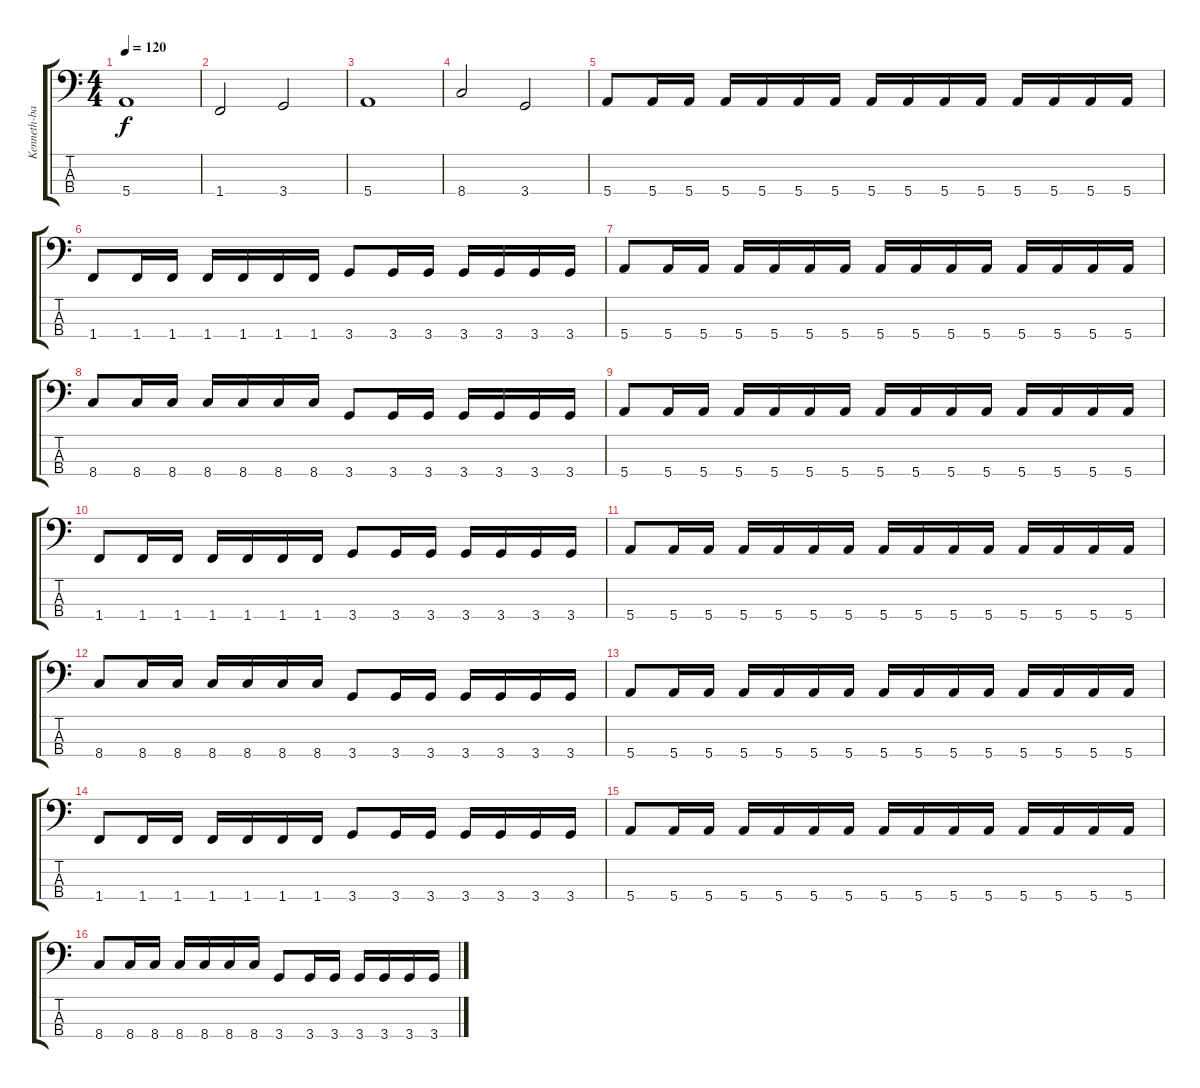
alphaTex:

\track ("Kenneth-bass" "Kenneth-ba") {instrument electricbassfinger}
\staff {score tabs}
\tuning (G2 D2 A1 E1) {hide}
\ts (4 4)
\tempo 120
\clef f4
\ks c
5.4.1{dy f} |
1.4.2 3.4.2 |
5.4.1 |
8.4.2 3.4.2 |
5.4.8 5.4.16 5.4.16 5.4.16 5.4.16 5.4.16 5.4.16 5.4.16 5.4.16 5.4.16 5.4.16 5.4.16 5.4.16 5.4.16 5.4.16 |
1.4.8 1.4.16 1.4.16 1.4.16 1.4.16 1.4.16 1.4.16 3.4.8 3.4.16 3.4.16 3.4.16 3.4.16 3.4.16 3.4.16 |
5.4.8 5.4.16 5.4.16 5.4.16 5.4.16 5.4.16 5.4.16 5.4.16 5.4.16 5.4.16 5.4.16 5.4.16 5.4.16 5.4.16 5.4.16 |
8.4.8 8.4.16 8.4.16 8.4.16 8.4.16 8.4.16 8.4.16 3.4.8 3.4.16 3.4.16 3.4.16 3.4.16 3.4.16 3.4.16 |
5.4.8 5.4.16 5.4.16 5.4.16 5.4.16 5.4.16 5.4.16 5.4.16 5.4.16 5.4.16 5.4.16 5.4.16 5.4.16 5.4.16 5.4.16 |
1.4.8 1.4.16 1.4.16 1.4.16 1.4.16 1.4.16 1.4.16 3.4.8 3.4.16 3.4.16 3.4.16 3.4.16 3.4.16 3.4.16 |
5.4.8 5.4.16 5.4.16 5.4.16 5.4.16 5.4.16 5.4.16 5.4.16 5.4.16 5.4.16 5.4.16 5.4.16 5.4.16 5.4.16 5.4.16 |
8.4.8 8.4.16 8.4.16 8.4.16 8.4.16 8.4.16 8.4.16 3.4.8 3.4.16 3.4.16 3.4.16 3.4.16 3.4.16 3.4.16 |
5.4.8 5.4.16 5.4.16 5.4.16 5.4.16 5.4.16 5.4.16 5.4.16 5.4.16 5.4.16 5.4.16 5.4.16 5.4.16 5.4.16 5.4.16 |
1.4.8 1.4.16 1.4.16 1.4.16 1.4.16 1.4.16 1.4.16 3.4.8 3.4.16 3.4.16 3.4.16 3.4.16 3.4.16 3.4.16 |
5.4.8 5.4.16 5.4.16 5.4.16 5.4.16 5.4.16 5.4.16 5.4.16 5.4.16 5.4.16 5.4.16 5.4.16 5.4.16 5.4.16 5.4.16 |
8.4.8 8.4.16 8.4.16 8.4.16 8.4.16 8.4.16 8.4.16 3.4.8 3.4.16 3.4.16 3.4.16 3.4.16 3.4.16 3.4.16
